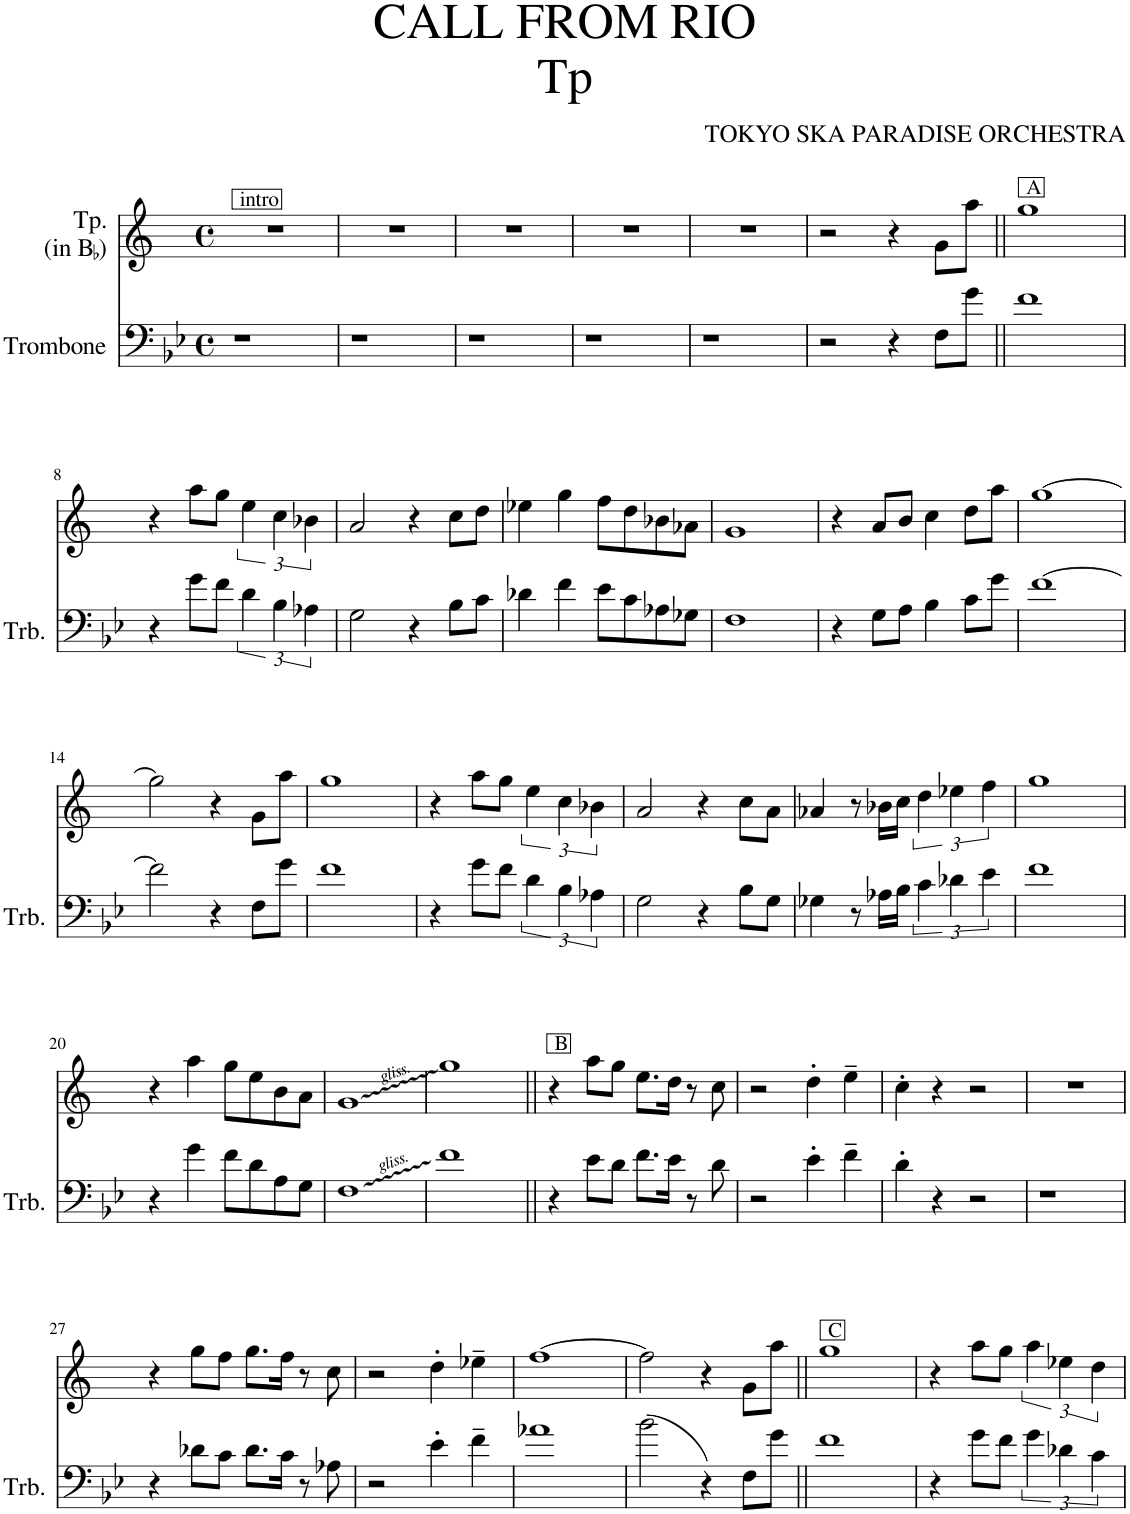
**kern	**kern
*part2	*part1
*staff2	*staff1
*I"Trombone	*I"Tp. (in BaccidentalFlat)
*I'Trb.	*I'Tpt
*clefF4	*clefG2
*	*Trd1c2
*k[b-e-]	*k[]
*M4/4	*M4/4
*met(c)	*met(c)
=1	=1
!	!LO:TX:a:t=intro
1r	1r
=2	=2
1r	1r
=3	=3
1r	1r
=4	=4
1r	1r
=5	=5
1r	1r
=6	=6
2r	2r
4r	4r
8F\L	8g\L
8g\J	8aa\J
=7||	=7||
!	!LO:TX:a:t=A
1f	1gg
!!LO:LB:g=z
=8	=8
4r	4r
8g\L	8aa\L
8f\J	8gg\J
6d\	6ee\
6B-\	6cc\
6A-X\	6b-X\
=9	=9
2G\	2a/
4r	4r
8B-\L	8cc\L
8c\J	8dd\J
=10	=10
4d-X\	4ee-X\
4f\	4gg\
8e-\L	8ff\L
8c\	8dd\
8A-X\	8b-X\
8G-X\J	8a-X\J
=11	=11
1F	1g
=12	=12
4r	4r
8G\L	8a/L
8A\J	8b/J
4B-\	4cc\
8c\L	8dd\L
8g\J	8aa\J
=13	=13
[1f	[1gg
!!LO:LB:g=z
=14	=14
2f\]	2gg\]
4r	4r
8F\L	8g\L
8g\J	8aa\J
=15	=15
1f	1gg
=16	=16
4r	4r
8g\L	8aa\L
8f\J	8gg\J
6d\	6ee\
6B-\	6cc\
6A-X\	6b-X\
=17	=17
2G\	2a/
4r	4r
8B-\L	8cc\L
8G\J	8a\J
=18	=18
4G-X\	4a-X/
8r	8r
16A-X\LL	16b-X\LL
16B-\JJ	16cc\JJ
6c\	6dd\
6d-X\	6ee-X\
6e-\	6ff\
=19	=19
1f	1gg
!!LO:LB:g=z
=20	=20
4r	4r
4g\	4aa\
8f\L	8gg\L
8d\	8ee\
8A\	8b\
8G\J	8a\J
=21	=21
1F	1g
=22	=22
1f	1gg
=23||	=23||
!	!LO:TX:a:t=B
4r	4r
8e-\L	8aa\L
8d\J	8gg\J
8.f\L	8.ee\L
16e-\Jk	16dd\Jk
8r	8r
8d\	8cc\
=24	=24
2r	2r
4e-'\	4dd'\
4f~\	4ee~\
=25	=25
4d'\	4cc'\
4r	4r
2r	2r
=26	=26
1r	1r
!!LO:LB:g=z
=27	=27
4r	4r
8d-X\L	8gg\L
8c\J	8ff\J
8.d-\L	8.gg\L
16c\Jk	16ff\Jk
8r	8r
8A-X\	8cc\
=28	=28
2r	2r
4e-'\	4dd'\
4f~\	4ee-X~\
=29	=29
1a-X	[1ff
=30	=30
(2b-\	2ff\]
4r)	4r
8F\L	8g\L
8g\J	8aa\J
=31||	=31||
!	!LO:TX:a:t=C
1f	1gg
=32	=32
4r	4r
8g\L	8aa\L
8f\J	8gg\J
6g\	6aa\
6d-X\	6ee-X\
6c\	6dd\
=	=
*-	*-
